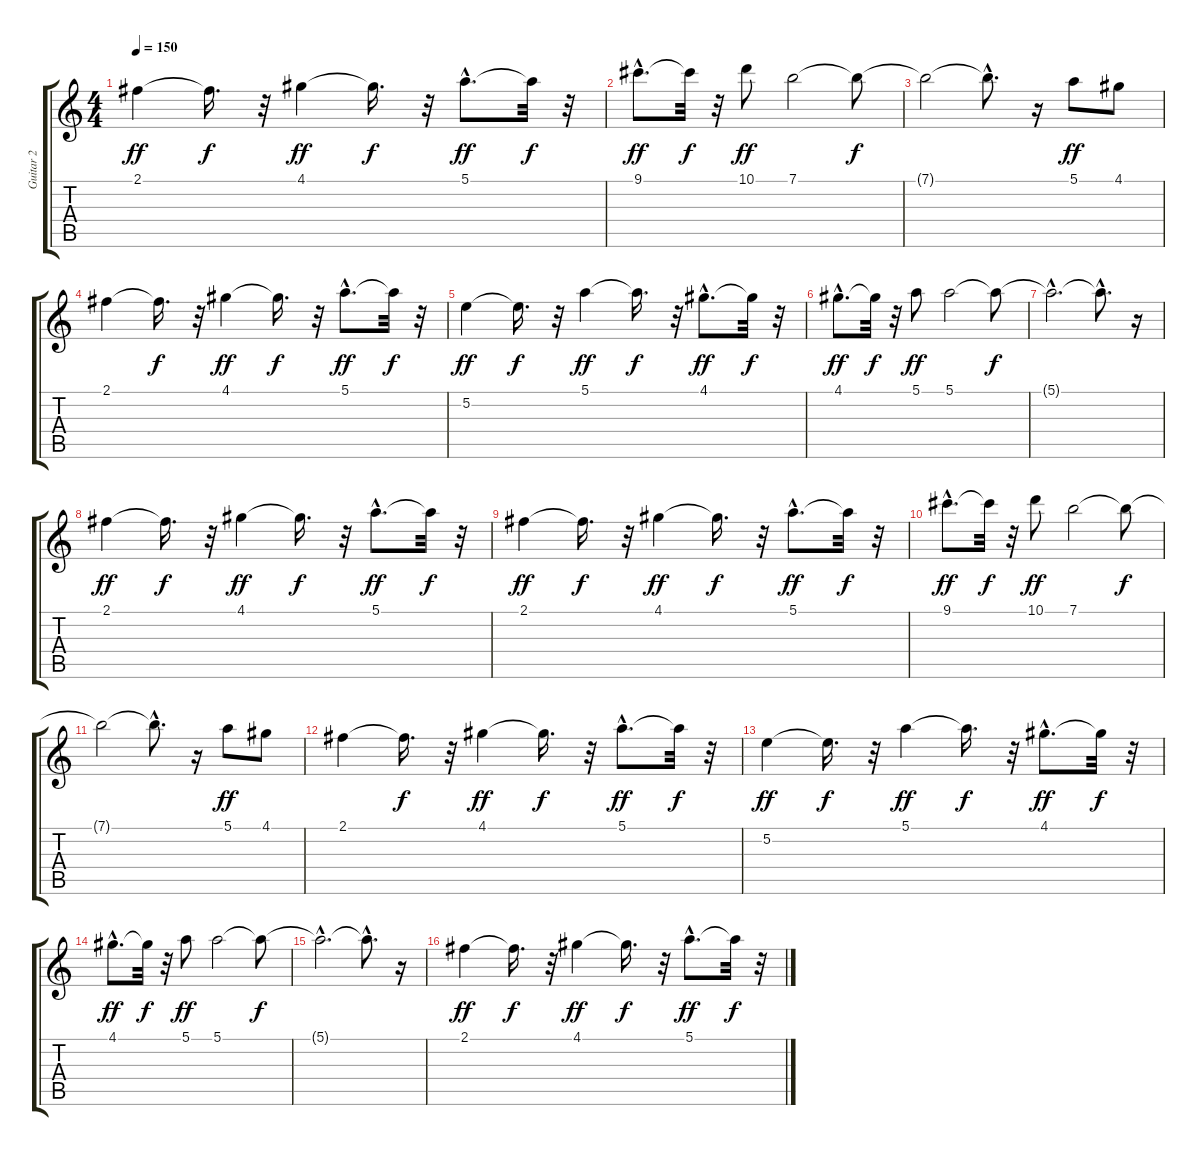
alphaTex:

\track ("Guitar 2" "Guitar 2") {instrument overdrivenguitar}
\staff {score tabs}
\tuning (E4 B3 G3 D3 A2 E2) {hide}
\ts (4 4)
\tempo 150
\clef g2
\ks c
2.1.4{dy ff} 2.1{t}.16{d dy f} r.32 4.1.4{dy ff} 4.1{t}.16{d dy f} r.32 5.1{hac}.8{d dy ff} 5.1{t}.32{dy f} r.32 |
9.1{hac}.8{d dy ff} 9.1{t}.32{dy f} r.32 10.1.8{dy ff} 7.1.2 7.1{t}.8{dy f} |
7.1{t}.2 7.1{hac t}.8{d} r.16 5.1.8{dy ff} 4.1.8 |
2.1.4 2.1{t}.16{d dy f} r.32 4.1.4{dy ff} 4.1{t}.16{d dy f} r.32 5.1{hac}.8{d dy ff} 5.1{t}.32{dy f} r.32 |
5.2.4{dy ff} 5.2{t}.16{d dy f} r.32 5.1.4{dy ff} 5.1{t}.16{d dy f} r.32 4.1{hac}.8{d dy ff} 4.1{t}.32{dy f} r.32 |
4.1{hac}.8{d dy ff} 4.1{t}.32{dy f} r.32 5.1.8{dy ff} 5.1.2 5.1{t}.8{dy f} |
5.1{hac t}.2{d} 5.1{hac t}.8{d} r.16 |
2.1.4{dy ff} 2.1{t}.16{d dy f} r.32 4.1.4{dy ff} 4.1{t}.16{d dy f} r.32 5.1{hac}.8{d dy ff} 5.1{t}.32{dy f} r.32 |
2.1.4{dy ff} 2.1{t}.16{d dy f} r.32 4.1.4{dy ff} 4.1{t}.16{d dy f} r.32 5.1{hac}.8{d dy ff} 5.1{t}.32{dy f} r.32 |
9.1{hac}.8{d dy ff} 9.1{t}.32{dy f} r.32 10.1.8{dy ff} 7.1.2 7.1{t}.8{dy f} |
7.1{t}.2 7.1{hac t}.8{d} r.16 5.1.8{dy ff} 4.1.8 |
2.1.4 2.1{t}.16{d dy f} r.32 4.1.4{dy ff} 4.1{t}.16{d dy f} r.32 5.1{hac}.8{d dy ff} 5.1{t}.32{dy f} r.32 |
5.2.4{dy ff} 5.2{t}.16{d dy f} r.32 5.1.4{dy ff} 5.1{t}.16{d dy f} r.32 4.1{hac}.8{d dy ff} 4.1{t}.32{dy f} r.32 |
4.1{hac}.8{d dy ff} 4.1{t}.32{dy f} r.32 5.1.8{dy ff} 5.1.2 5.1{t}.8{dy f} |
5.1{hac t}.2{d} 5.1{hac t}.8{d} r.16 |
2.1.4{dy ff} 2.1{t}.16{d dy f} r.32 4.1.4{dy ff} 4.1{t}.16{d dy f} r.32 5.1{hac}.8{d dy ff} 5.1{t}.32{dy f} r.32
